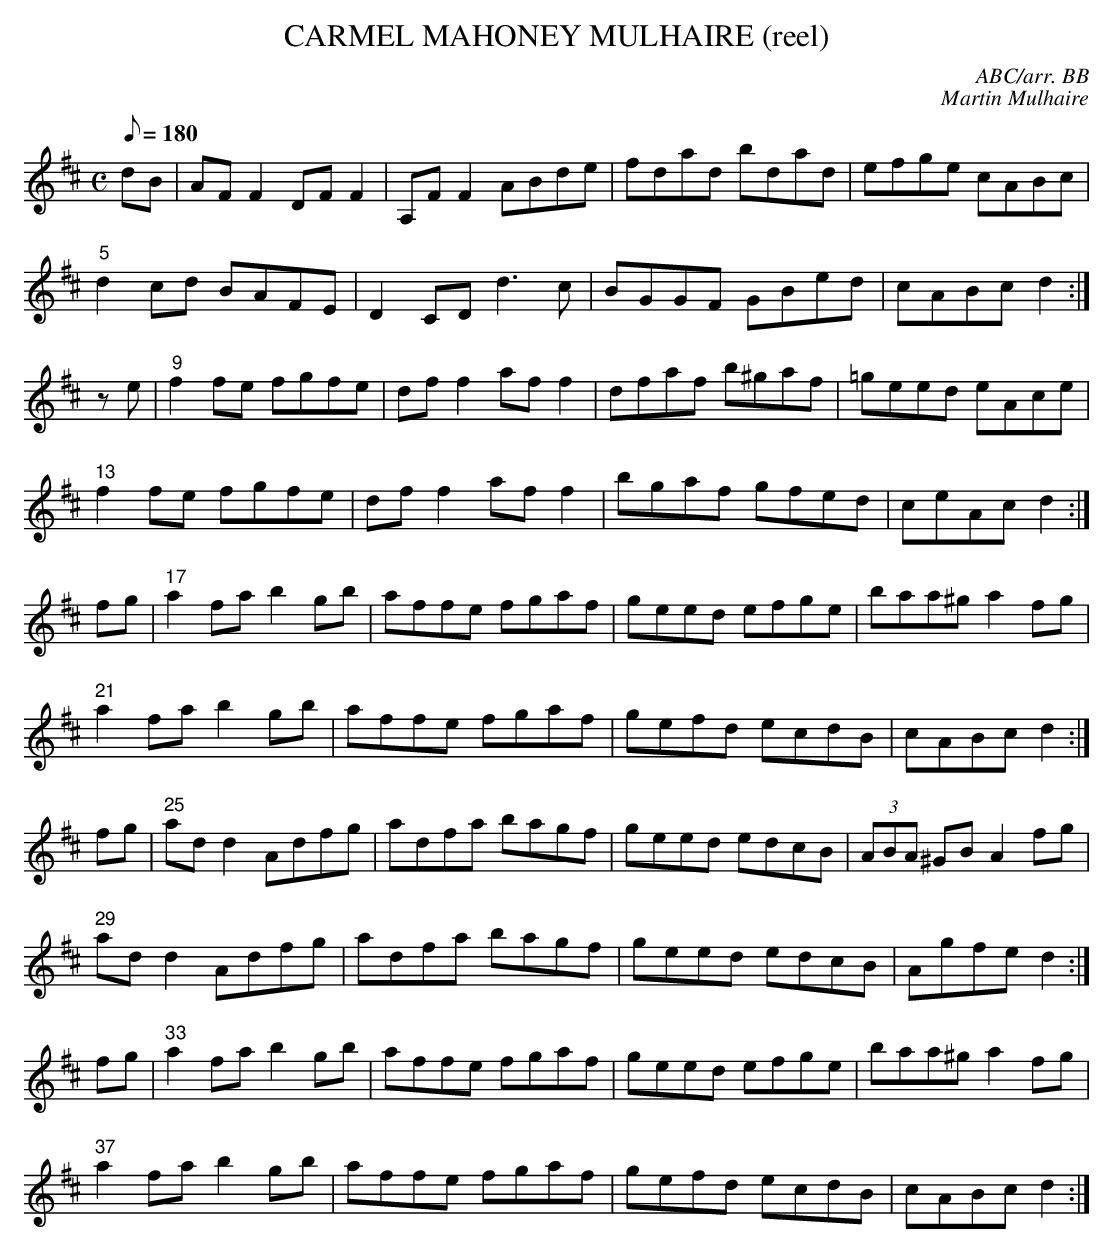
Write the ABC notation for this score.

X:1
T:CARMEL MAHONEY MULHAIRE (reel)
C:ABC/arr. BB
C:Martin Mulhaire
featuring Martin, Seamus Connolly, Jack Coen, and Felix Dolan.
It's in tunefolder 41. (Carmel is Mrs. Mulhaire!)
L:1/8
M:C
Q:180
K:D
dB|AFF2 DFF2|A,FF2 ABde|fdad bdad|efge cABc|
"5"d2cd BAFE|D2CD d3c|BGGF GBed|cABc d2 :|
ze|"9"f2fe fgfe|dff2 aff2|dfaf b^gaf|=geed eAce|
"13"f2fe fgfe|dff2 aff2|bgaf gfed|ceAc d2 :|
fg|"17"a2fa b2gb|affe fgaf|geed efge|baa^g a2fg|
"21"a2fa b2gb|affe fgaf|gefd ecdB|cABc d2 :|
fg|"25"add2 Adfg|adfa bagf|geed edcB|(3ABA ^GB A2fg|
"29"add2 Adfg|adfa bagf|geed edcB|Agfe d2 :|
fg|"33"a2fa b2gb|affe fgaf|geed efge|baa^g a2fg|
"37"a2fa b2gb|affe fgaf|gefd ecdB|cABc d2 :|
